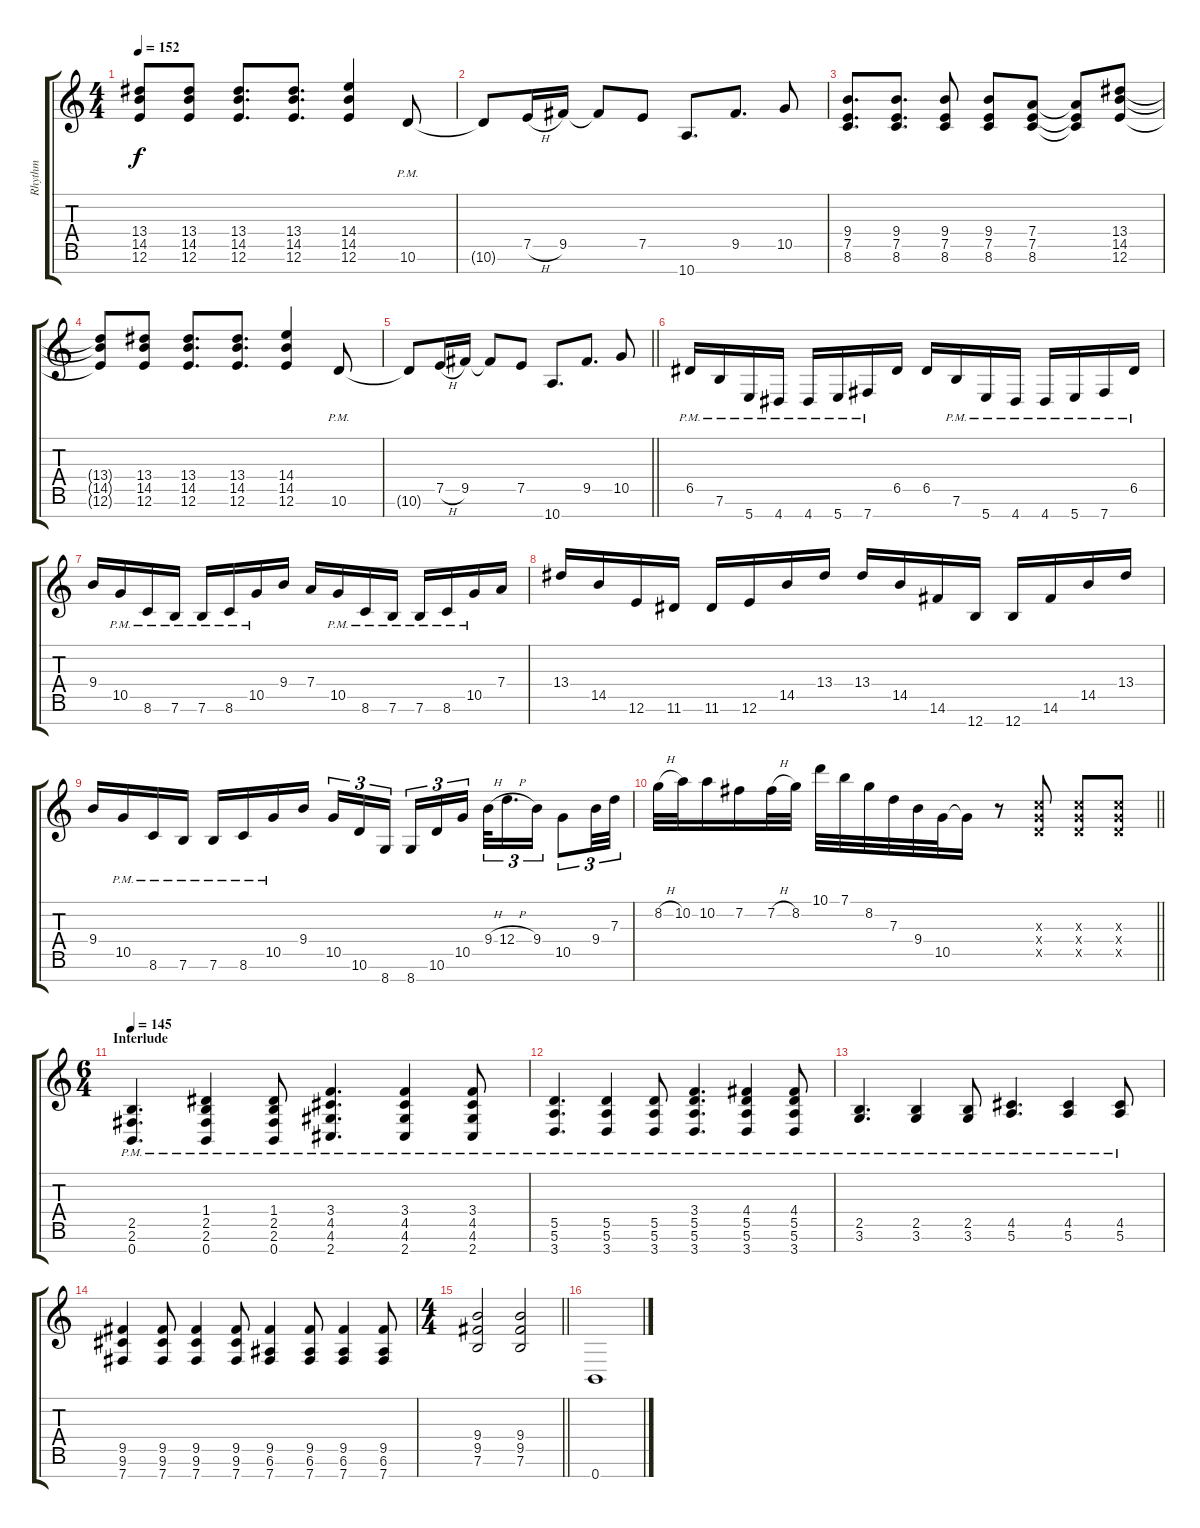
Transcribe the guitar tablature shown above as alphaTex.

\track ("Rhythm" "Rhythm") {instrument distortionguitar}
\staff {score tabs}
\tuning (E4 B3 G3 D3 A2 E2 B1) {hide}
\ts (4 4)
\tempo 152
\clef g2
\ks c
(13.4{t} 14.5{t} 12.6{t}).8{dy f} (13.4 14.5 12.6).8 (13.4 14.5 12.6).8{d} (13.4 14.5 12.6).8{d} (14.4 14.5 12.6).4 10.6{pm}.8 |
10.6{t}.8 7.5{h}.16 9.5.16 9.5{t}.8 7.5.8 10.7.8{d} 9.5.8{d} 10.5.8 |
(9.4 7.5 8.6).8{d} (9.4 7.5 8.6).8{d} (9.4 7.5 8.6).8 (9.4 7.5 8.6).8 (7.4 7.5 8.6).8 (7.4{t} 7.5{t} 8.6{t}).8 (13.4 14.5 12.6).8 |
(13.4{t} 14.5{t} 12.6{t}).8 (13.4 14.5 12.6).8 (13.4 14.5 12.6).8{d} (13.4 14.5 12.6).8{d} (14.4 14.5 12.6).4 10.6{pm}.8 |
\barLineRight lightlight
10.6{t}.8 7.5{h}.16 9.5.16 9.5{t}.8 7.5.8 10.7.8{d} 9.5.8{d} 10.5.8 |
\section ("" "")
6.5{pm}.16 7.6{pm}.16 5.7{pm}.16 4.7{pm}.16 4.7{pm}.16 5.7{pm}.16 7.7{pm}.16 6.5.16 6.5.16 7.6{pm}.16 5.7{pm}.16 4.7{pm}.16 4.7{pm}.16 5.7{pm}.16 7.7{pm}.16 6.5{pm}.16 |
9.4.16 10.5{pm}.16 8.6{pm}.16 7.6{pm}.16 7.6{pm}.16 8.6{pm}.16 10.5{pm}.16 9.4.16 7.4.16 10.5{pm}.16 8.6{pm}.16 7.6{pm}.16 7.6{pm}.16 8.6{pm}.16 10.5{pm}.16 7.4.16 |
13.4.16 14.5.16 12.6.16 11.6.16 11.6.16 12.6.16 14.5.16 13.4.16 13.4.16 14.5.16 14.6.16 12.7.16 12.7.16 14.6.16 14.5.16 13.4.16 |
9.4.16 10.5{pm}.16 8.6{pm}.16 7.6{pm}.16 7.6{pm}.16 8.6{pm}.16 10.5{pm}.16 9.4.16 10.5.16{tu (3 2)} 10.6.16{tu (3 2)} 8.7.16{tu (3 2) beam splitsecondary} 8.7.16{tu (3 2)} 10.6.16{tu (3 2)} 10.5.16{tu (3 2)} 9.4{h}.32{tu (3 2)} 12.4{h}.16{d tu (3 2)} 9.4.16{tu (3 2)} 10.5.8{tu (3 2)} 9.4.32{tu (3 2)} 7.3.32{tu (3 2)} |
\barLineRight lightlight
8.2{h}.32 10.2.32 10.2.16 7.2.16 7.2{h}.32 8.2.32 10.1.32 7.1.32 8.2.32 7.3.32 9.4.32 10.5.32 10.5{t}.16 r.8 (5.3{x} 5.4{x} 5.5{x}).8 (5.3{x} 5.4{x} 5.5{x}).8 (5.3{x} 5.4{x} 5.5{x}).8 |
\ts (6 4)
\section ("" "Interlude ")
\tempo 145
(2.5{pm} 2.6{pm} 0.7{pm}).4{d} (1.4{pm} 2.5{pm} 2.6{pm} 0.7{pm}).4 (1.4{pm} 2.5{pm} 2.6{pm} 0.7{pm}).8 (3.4{pm} 4.5{pm} 4.6{pm} 2.7{pm}).4{d} (3.4{pm} 4.5{pm} 4.6{pm} 2.7{pm}).4 (3.4{pm} 4.5{pm} 4.6{pm} 2.7{pm}).8 |
(5.5{pm} 5.6{pm} 3.7{pm}).4{d} (5.5{pm} 5.6{pm} 3.7{pm}).4 (5.5{pm} 5.6{pm} 3.7{pm}).8 (3.4 5.5{pm} 5.6{pm} 3.7{pm}).4{d} (4.4 5.5{pm} 5.6{pm} 3.7{pm}).4 (4.4 5.5{pm} 5.6{pm} 3.7{pm}).8 |
(2.5{pm} 3.6{pm}).4{d} (2.5{pm} 3.6{pm}).4 (2.5{pm} 3.6{pm}).8 (4.5{pm} 5.6{pm}).4{d} (4.5{pm} 5.6{pm}).4 (4.5{pm} 5.6{pm}).8 |
(9.5 9.6 7.7).4 (9.5 9.6 7.7).8 (9.5 9.6 7.7).4 (9.5 9.6 7.7).8 (9.5 6.6 7.7).4 (9.5 6.6 7.7).8 (9.5 6.6 7.7).4 (9.5 6.6 7.7).8 |
\ts (4 4)
\barLineRight lightlight
(9.4 9.5 7.6).2 (9.4 9.5 7.6).2 |
\section ("" "")
0.7.1
